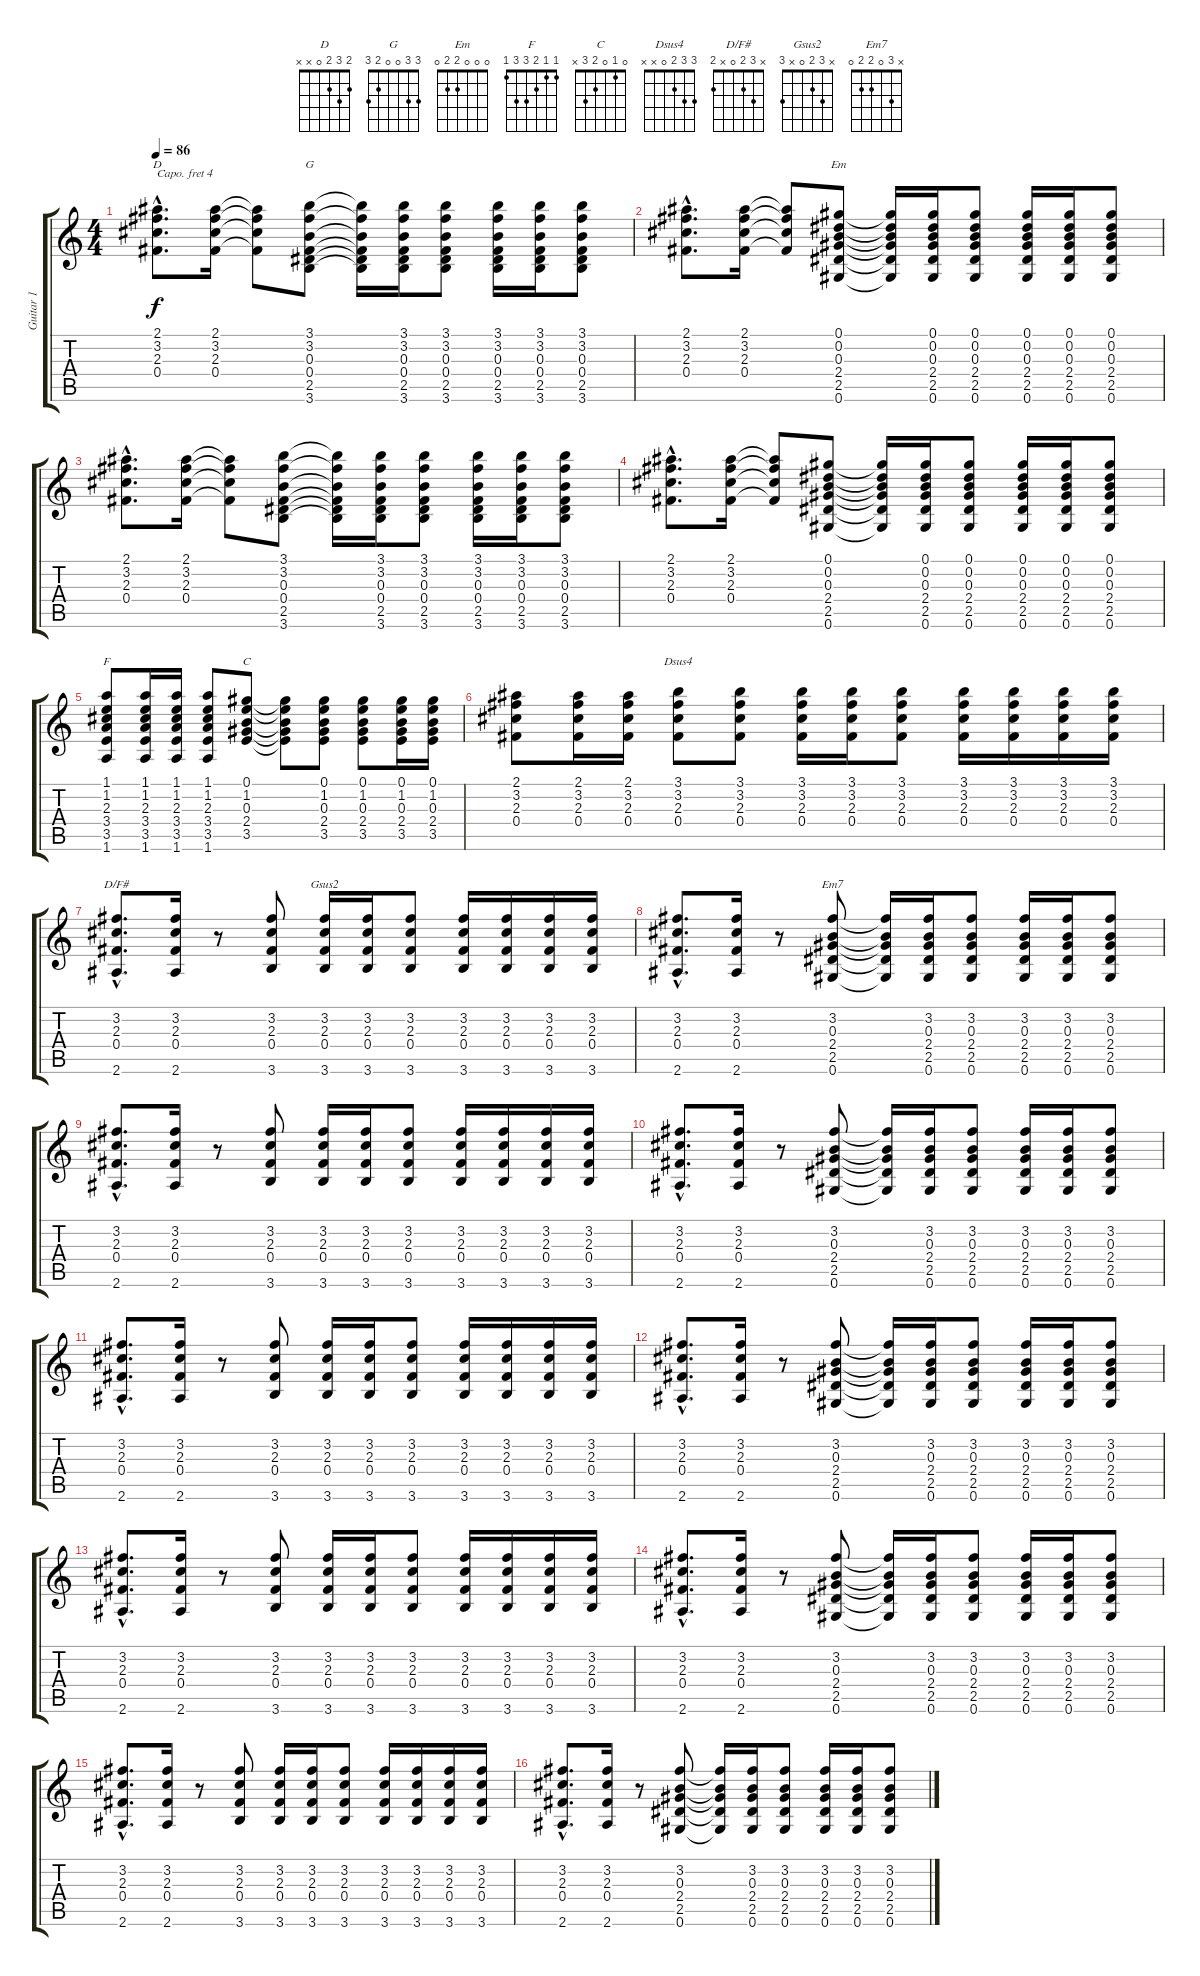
\track ("Guitar 1" "Guitar 1") {instrument acousticguitarsteel}
\staff {score tabs}
\capo 4
\tuning (E4 B3 G3 D3 A2 E2) {hide}
\chord ("D" 2 3 2 0 x x)
\chord ("G" 3 3 0 0 2 3)
\chord ("Em" 0 0 0 2 2 0)
\chord ("F" 1 1 2 3 3 1)
\chord ("C" 0 1 0 2 3 x)
\chord ("Dsus4" 3 3 2 0 x x)
\chord ("D/F#" x 3 2 0 x 2)
\chord ("Gsus2" x 3 2 0 x 3)
\chord ("Em7" x 3 0 2 2 0)
\ts (4 4)
\tempo 86
\clef g2
\ks c
(2.1{hac} 3.2{hac} 2.3{hac} 0.4{hac}).8{d ch "D" dy f} (2.1 3.2 2.3 0.4).16 (2.1{t} 3.2{t} 2.3{t} 0.4{t}).8 (3.1 3.2 0.3 0.4 2.5 3.6).8{ch "G"} (3.1{t} 3.2{t} 0.3{t} 0.4{t} 2.5{t} 3.6{t}).16 (3.1 3.2 0.3 0.4 2.5 3.6).16 (3.1 3.2 0.3 0.4 2.5 3.6).8 (3.1 3.2 0.3 0.4 2.5 3.6).16 (3.1 3.2 0.3 0.4 2.5 3.6).16 (3.1 3.2 0.3 0.4 2.5 3.6).8 |
(2.1{hac} 3.2{hac} 2.3{hac} 0.4{hac}).8{d} (2.1 3.2 2.3 0.4).16 (2.1{t} 3.2{t} 2.3{t} 0.4{t}).8 (0.1 0.2 0.3 2.4 2.5 0.6).8{ch "Em"} (0.1{t} 0.2{t} 0.3{t} 2.4{t} 2.5{t} 0.6{t}).16 (0.1 0.2 0.3 2.4 2.5 0.6).16 (0.1 0.2 0.3 2.4 2.5 0.6).8 (0.1 0.2 0.3 2.4 2.5 0.6).16 (0.1 0.2 0.3 2.4 2.5 0.6).16 (0.1 0.2 0.3 2.4 2.5 0.6).8 |
(2.1{hac} 3.2{hac} 2.3{hac} 0.4{hac}).8{d} (2.1 3.2 2.3 0.4).16 (2.1{t} 3.2{t} 2.3{t} 0.4{t}).8 (3.1 3.2 0.3 0.4 2.5 3.6).8 (3.1{t} 3.2{t} 0.3{t} 0.4{t} 2.5{t} 3.6{t}).16 (3.1 3.2 0.3 0.4 2.5 3.6).16 (3.1 3.2 0.3 0.4 2.5 3.6).8 (3.1 3.2 0.3 0.4 2.5 3.6).16 (3.1 3.2 0.3 0.4 2.5 3.6).16 (3.1 3.2 0.3 0.4 2.5 3.6).8 |
(2.1{hac} 3.2{hac} 2.3{hac} 0.4{hac}).8{d} (2.1 3.2 2.3 0.4).16 (2.1{t} 3.2{t} 2.3{t} 0.4{t}).8 (0.1 0.2 0.3 2.4 2.5 0.6).8 (0.1{t} 0.2{t} 0.3{t} 2.4{t} 2.5{t} 0.6{t}).16 (0.1 0.2 0.3 2.4 2.5 0.6).16 (0.1 0.2 0.3 2.4 2.5 0.6).8 (0.1 0.2 0.3 2.4 2.5 0.6).16 (0.1 0.2 0.3 2.4 2.5 0.6).16 (0.1 0.2 0.3 2.4 2.5 0.6).8 |
(1.1 1.2 2.3 3.4 3.5 1.6).8{ch "F"} (1.1 1.2 2.3 3.4 3.5 1.6).16 (1.1 1.2 2.3 3.4 3.5 1.6).16 (1.1 1.2 2.3 3.4 3.5 1.6).8 (0.1 1.2 0.3 2.4 3.5).8{ch "C"} (0.1{t} 1.2{t} 0.3{t} 2.4{t} 3.5{t}).8 (0.1 1.2 0.3 2.4 3.5).8 (0.1 1.2 0.3 2.4 3.5).8 (0.1 1.2 0.3 2.4 3.5).16 (0.1 1.2 0.3 2.4 3.5).16 |
(2.1 3.2 2.3 0.4).8 (2.1 3.2 2.3 0.4).16 (2.1 3.2 2.3 0.4).16 (3.1 3.2 2.3 0.4).8{ch "Dsus4"} (3.1 3.2 2.3 0.4).8 (3.1 3.2 2.3 0.4).16 (3.1 3.2 2.3 0.4).16 (3.1 3.2 2.3 0.4).8 (3.1 3.2 2.3 0.4).16 (3.1 3.2 2.3 0.4).16 (3.1 3.2 2.3 0.4).16 (3.1 3.2 2.3 0.4).16 |
(3.2{hac} 2.3{hac} 0.4{hac} 2.6{hac}).8{d ch "D/F#"} (3.2 2.3 0.4 2.6).16 r.8 (3.2 2.3 0.4 3.6).8 (3.2 2.3 0.4 3.6).16{ch "Gsus2"} (3.2 2.3 0.4 3.6).16 (3.2 2.3 0.4 3.6).8 (3.2 2.3 0.4 3.6).16 (3.2 2.3 0.4 3.6).16 (3.2 2.3 0.4 3.6).16 (3.2 2.3 0.4 3.6).16 |
(3.2{hac} 2.3{hac} 0.4{hac} 2.6{hac}).8{d} (3.2 2.3 0.4 2.6).16 r.8 (3.2 0.3 2.4 2.5 0.6).8{ch "Em7"} (3.2{t} 0.3{t} 2.4{t} 2.5{t} 0.6{t}).16 (3.2 0.3 2.4 2.5 0.6).16 (3.2 0.3 2.4 2.5 0.6).8 (3.2 0.3 2.4 2.5 0.6).16 (3.2 0.3 2.4 2.5 0.6).16 (3.2 0.3 2.4 2.5 0.6).8 |
(3.2{hac} 2.3{hac} 0.4{hac} 2.6{hac}).8{d} (3.2 2.3 0.4 2.6).16 r.8 (3.2 2.3 0.4 3.6).8 (3.2 2.3 0.4 3.6).16 (3.2 2.3 0.4 3.6).16 (3.2 2.3 0.4 3.6).8 (3.2 2.3 0.4 3.6).16 (3.2 2.3 0.4 3.6).16 (3.2 2.3 0.4 3.6).16 (3.2 2.3 0.4 3.6).16 |
(3.2{hac} 2.3{hac} 0.4{hac} 2.6{hac}).8{d} (3.2 2.3 0.4 2.6).16 r.8 (3.2 0.3 2.4 2.5 0.6).8 (3.2{t} 0.3{t} 2.4{t} 2.5{t} 0.6{t}).16 (3.2 0.3 2.4 2.5 0.6).16 (3.2 0.3 2.4 2.5 0.6).8 (3.2 0.3 2.4 2.5 0.6).16 (3.2 0.3 2.4 2.5 0.6).16 (3.2 0.3 2.4 2.5 0.6).8 |
(3.2{hac} 2.3{hac} 0.4{hac} 2.6{hac}).8{d} (3.2 2.3 0.4 2.6).16 r.8 (3.2 2.3 0.4 3.6).8 (3.2 2.3 0.4 3.6).16 (3.2 2.3 0.4 3.6).16 (3.2 2.3 0.4 3.6).8 (3.2 2.3 0.4 3.6).16 (3.2 2.3 0.4 3.6).16 (3.2 2.3 0.4 3.6).16 (3.2 2.3 0.4 3.6).16 |
(3.2{hac} 2.3{hac} 0.4{hac} 2.6{hac}).8{d} (3.2 2.3 0.4 2.6).16 r.8 (3.2 0.3 2.4 2.5 0.6).8 (3.2{t} 0.3{t} 2.4{t} 2.5{t} 0.6{t}).16 (3.2 0.3 2.4 2.5 0.6).16 (3.2 0.3 2.4 2.5 0.6).8 (3.2 0.3 2.4 2.5 0.6).16 (3.2 0.3 2.4 2.5 0.6).16 (3.2 0.3 2.4 2.5 0.6).8 |
(3.2{hac} 2.3{hac} 0.4{hac} 2.6{hac}).8{d} (3.2 2.3 0.4 2.6).16 r.8 (3.2 2.3 0.4 3.6).8 (3.2 2.3 0.4 3.6).16 (3.2 2.3 0.4 3.6).16 (3.2 2.3 0.4 3.6).8 (3.2 2.3 0.4 3.6).16 (3.2 2.3 0.4 3.6).16 (3.2 2.3 0.4 3.6).16 (3.2 2.3 0.4 3.6).16 |
(3.2{hac} 2.3{hac} 0.4{hac} 2.6{hac}).8{d} (3.2 2.3 0.4 2.6).16 r.8 (3.2 0.3 2.4 2.5 0.6).8 (3.2{t} 0.3{t} 2.4{t} 2.5{t} 0.6{t}).16 (3.2 0.3 2.4 2.5 0.6).16 (3.2 0.3 2.4 2.5 0.6).8 (3.2 0.3 2.4 2.5 0.6).16 (3.2 0.3 2.4 2.5 0.6).16 (3.2 0.3 2.4 2.5 0.6).8 |
(3.2{hac} 2.3{hac} 0.4{hac} 2.6{hac}).8{d} (3.2 2.3 0.4 2.6).16 r.8 (3.2 2.3 0.4 3.6).8 (3.2 2.3 0.4 3.6).16 (3.2 2.3 0.4 3.6).16 (3.2 2.3 0.4 3.6).8 (3.2 2.3 0.4 3.6).16 (3.2 2.3 0.4 3.6).16 (3.2 2.3 0.4 3.6).16 (3.2 2.3 0.4 3.6).16 |
(3.2{hac} 2.3{hac} 0.4{hac} 2.6{hac}).8{d} (3.2 2.3 0.4 2.6).16 r.8 (3.2 0.3 2.4 2.5 0.6).8 (3.2{t} 0.3{t} 2.4{t} 2.5{t} 0.6{t}).16 (3.2 0.3 2.4 2.5 0.6).16 (3.2 0.3 2.4 2.5 0.6).8 (3.2 0.3 2.4 2.5 0.6).16 (3.2 0.3 2.4 2.5 0.6).16 (3.2 0.3 2.4 2.5 0.6).8
